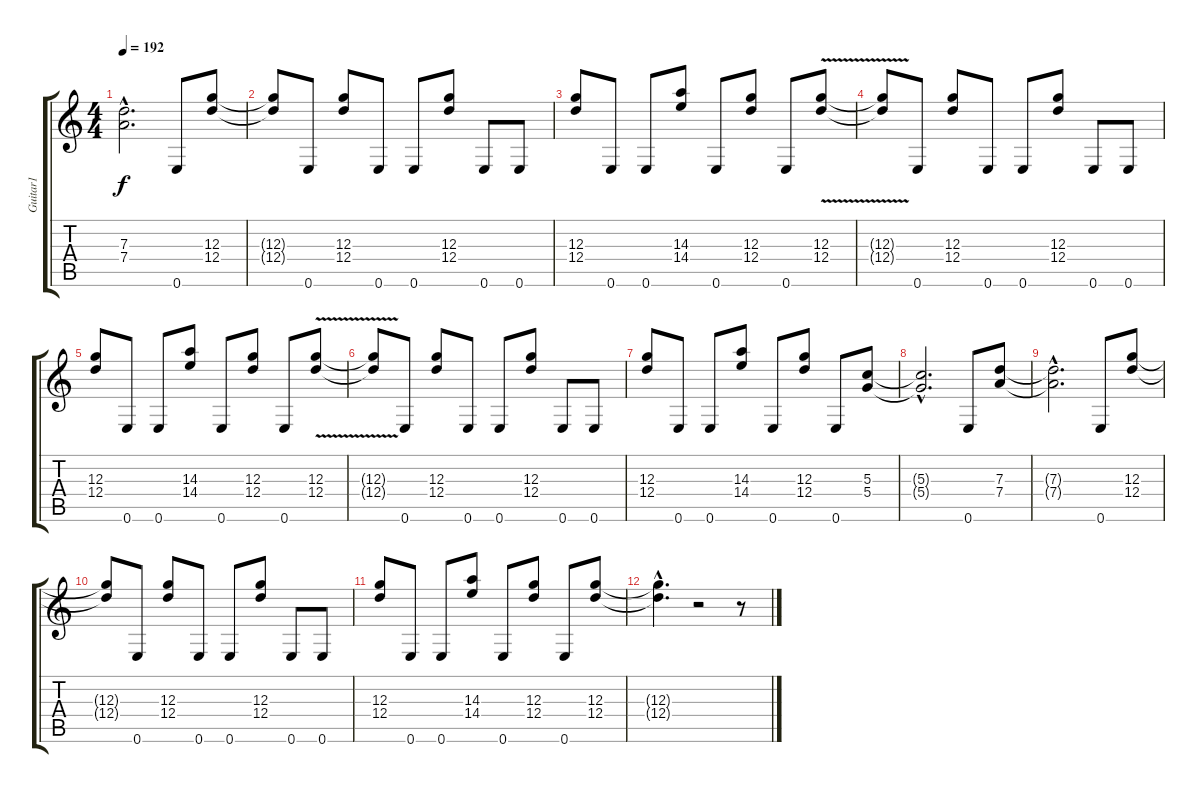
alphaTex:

\track ("Guitar1" "Guitar1") {instrument distortionguitar}
\staff {score tabs}
\tuning (E4 B3 G3 D3 A2 E2) {hide}
\ts (4 4)
\tempo 192
\clef g2
\ks c
(7.3{hac t} 7.4{hac t}).2{d dy f} 0.6.8 (12.3 12.4).8 |
(12.3{t} 12.4{t}).8 0.6.8 (12.3 12.4).8 0.6.8 0.6.8 (12.3 12.4).8 0.6.8 0.6.8 |
(12.3 12.4).8 0.6.8 0.6.8 (14.3 14.4).8 0.6.8 (12.3 12.4).8 0.6.8 (12.3 12.4{v}).8 |
(12.3{t} 12.4{t}).8 0.6.8 (12.3 12.4).8 0.6.8 0.6.8 (12.3 12.4).8 0.6.8 0.6.8 |
(12.3 12.4).8 0.6.8 0.6.8 (14.3 14.4).8 0.6.8 (12.3 12.4).8 0.6.8 (12.3 12.4{v}).8 |
(12.3{t} 12.4{t}).8 0.6.8 (12.3 12.4).8 0.6.8 0.6.8 (12.3 12.4).8 0.6.8 0.6.8 |
(12.3 12.4).8 0.6.8 0.6.8 (14.3 14.4).8 0.6.8 (12.3 12.4).8 0.6.8 (5.3 5.4).8 |
(5.3{hac t} 5.4{hac t}).2{d} 0.6.8 (7.3 7.4).8 |
(7.3{hac t} 7.4{hac t}).2{d} 0.6.8 (12.3 12.4).8 |
(12.3{t} 12.4{t}).8 0.6.8 (12.3 12.4).8 0.6.8 0.6.8 (12.3 12.4).8 0.6.8 0.6.8 |
(12.3 12.4).8 0.6.8 0.6.8 (14.3 14.4).8 0.6.8 (12.3 12.4).8 0.6.8 (12.3 12.4).8 |
(12.3{hac t} 12.4{hac t}).4{d} r.2 r.8
